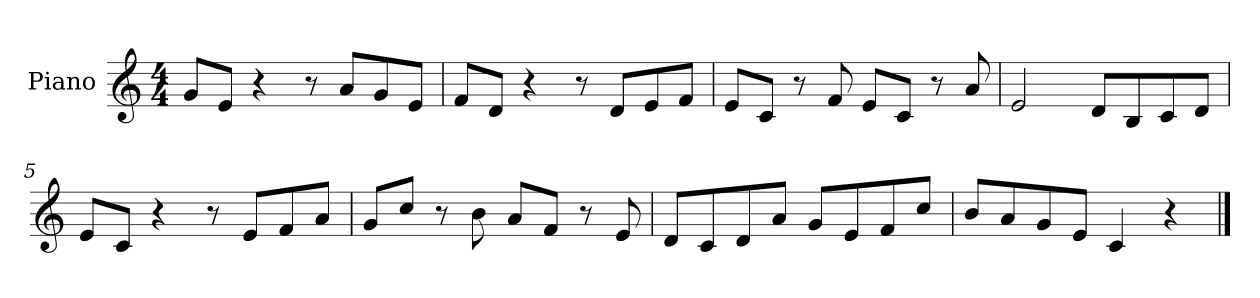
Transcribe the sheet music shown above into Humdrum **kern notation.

**kern
*part1
*staff1
*I"Piano
*I'Pno.
*clefG2
*k[]
*M4/4
*MM120
=1
8g/L
8e/J
4r
8r
8a/L
8g/
8e/J
=2
8f/L
8d/J
4r
8r
8d/L
8e/
8f/J
=3
8e/L
8c/J
8r
8f/
8e/L
8c/J
8r
8a/
=4
2e/
8d/L
8B/
8c/
8d/J
=5
8e/L
8c/J
4r
8r
8e/L
8f/
8a/J
=6
8g/L
8cc/J
8r
8b\
8a/L
8f/J
8r
8e/
!!LO:LB:g=z
=7
8d/L
8c/
8d/
8a/J
8g/L
8e/
8f/
8cc/J
=8
8b/L
8a/
8g/
8e/J
4c/
4r
==
*-
